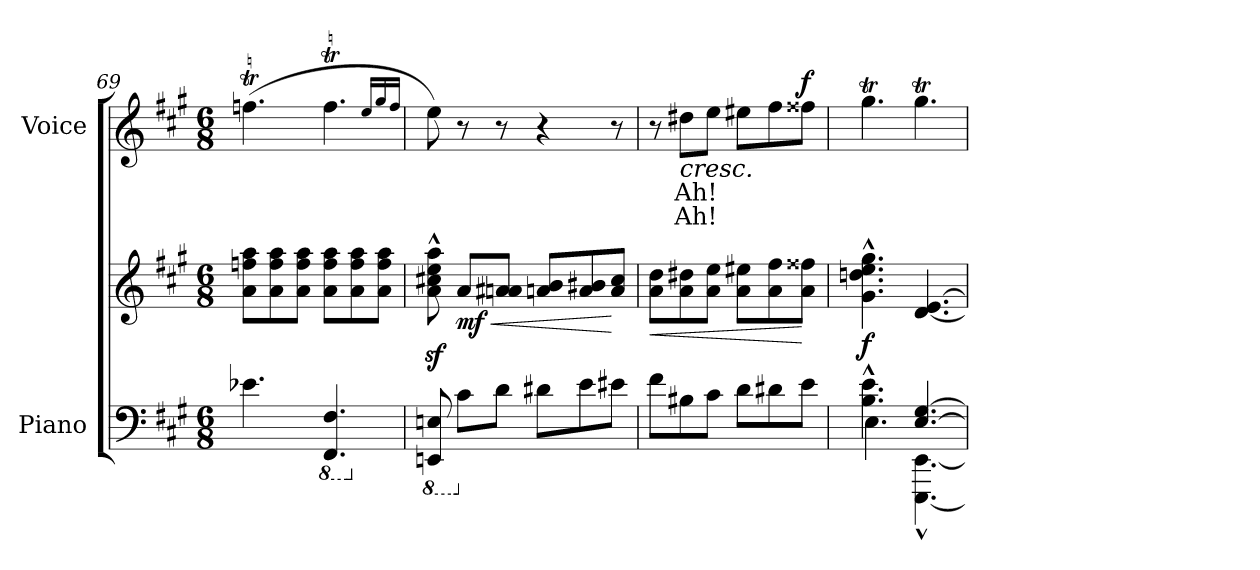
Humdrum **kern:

**kern	**kern	**dynam	**kern	**text	**text	**dynam
*part2	*part2	*part2	*part1	*part1	*part1	*part1
*staff3	*staff2	*staff2/3	*staff1	*staff1	*staff1	*staff1
*I"Piano	*	*	*I"Voice	*	*	*
*I'Pno	*	*	*	*	*	*
*clefF4	*clefG2	*	*clefG2	*	*	*
*k[f#c#g#]	*k[f#c#g#]	*	*k[f#c#g#]	*	*	*
*M6/8	*M6/8	*	*M6/8	*	*	*
=69	=69	=69	=69	=69	=69	=69
4.e-X\	8a\ 8ffn\ 8aa\L	.	(4.ffnT\	.	.	.
.	8a\ 8ff\ 8aa\	.	.	.	.	.
.	8a\ 8ff\ 8aa\J	.	.	.	.	.
*8ba	*	*	*	*	*	*
4.FFF#/ 4.FF#/	8a\ 8ff\ 8aa\L	.	4.ffT\	.	.	.
.	8a\ 8ff\ 8aa\	.	.	.	.	.
.	8a\ 8ff\ 8aa\J	.	.	.	.	.
.	.	.	16qee/LL	.	.	.
.	.	.	16qgg#/	.	.	.
.	.	.	16qff/JJ	.	.	.
=70	=70	=70	=70	=70	=70	=70
*X8ba	*	*	*	*	*	*
*8ba	*	*	*	*	*	*
8EEEn/ 8EEn/	8a\z<^^ 8cc#X\z<^^ 8ee\z<^^ 8aa\z<^^	.	8ee\)	.	.	.
*X8ba	*	*	*	*	*	*
!	!	!LO:HP:b	!	!	!	!
!	!	!LO:DY:n=1:b	!	!	!	!
8c#\L	8a/L	< mf	8r	.	.	.
8d\J	8an/ 8a#X/J	.	8r	.	.	.
8d#X\L	8an/ 8b/L	.	4r	.	.	.
8e\	8a/ 8b#X/	.	.	.	.	.
8e#X\J	8a/ 8cc#/J	[	8r	.	.	.
=71	=71	=71	=71	=71	=71	=71
!	!	!LO:HP:b	!	!	!	!
8f#\L	8a\ 8dd\L	<	8r	.	.	.
!	!	!	!	!	!	!LO:HP:b
8B#X\	8a\ 8dd#X\	.	8dd#X\L	Ah!	Ah!	<
8c#\J	8a\ 8ee\J	.	8ee\J	.	.	.
8d\L	8a\ 8ee#X\L	.	8ee#X\L	.	.	.
8d#X\	8a\ 8ff#\	.	8ff#\	.	.	.
!	!	!	!	!	!	!LO:DY:a
8e\J	8a\ 8ff##X\J	[	8ff##X\J	.	.	f
.	.	.	.	.	.	[
=72	=72	=72	=72	=72	=72	=72
*^	*	*	*	*	*	*
!	!	!	!LO:DY:b	!	!	!	!
4.B\^^ 4.e\^^	4.E\	4.g#\^^ 4.ddn\^^ 4.ee\^^ 4.gg#\^^	f	4.gg#t\	.	.	.
[>4.E/ [4.G#/	[4.EEE\^^ [4.EE\^^	[4.d/ [4.e/	.	4.gg#t\	.	.	.
*v	*v	*	*	*	*	*	*
=	=	=	=	=	=	=
*-	*-	*-	*-	*-	*-	*-
